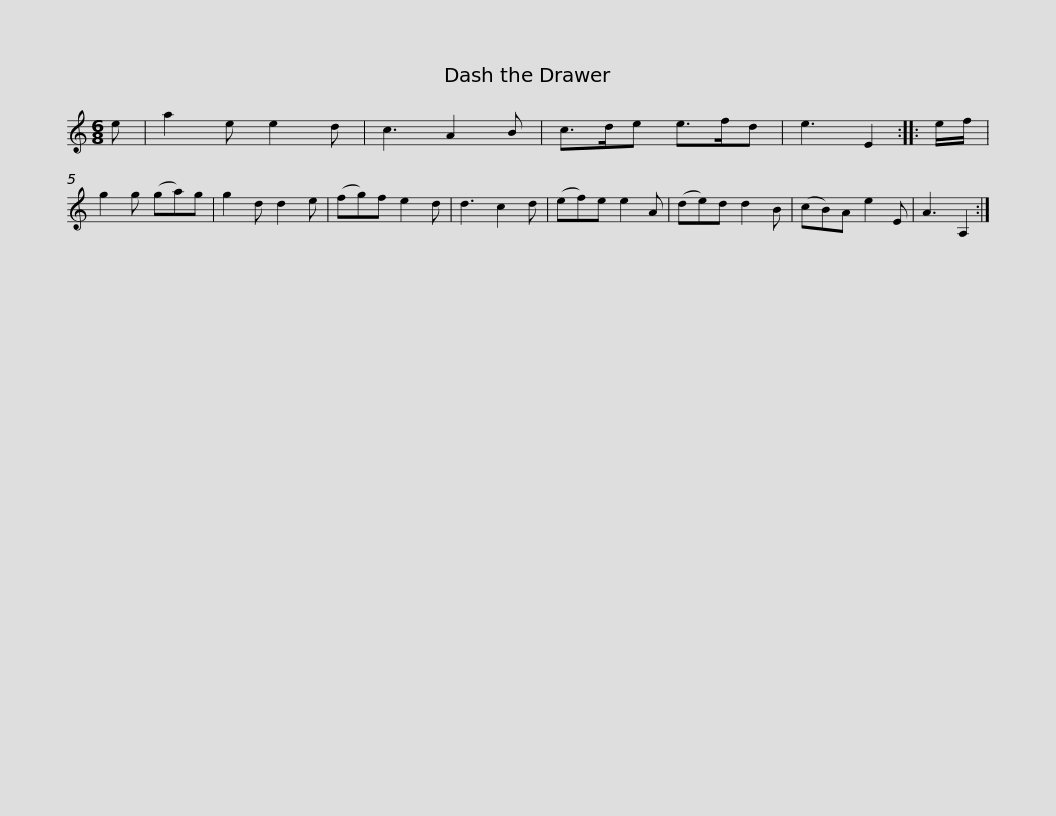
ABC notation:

X:1
L:1/8
M:6/8
I:linebreak $
K:C
V:1 treble
V:1
 e | a2 e e2 d | c3 A2 B | c>de e>fd | e3 E2 :: %5
 e/f/ | g2 g (ga)g | g2 d d2 e | (fg)f e2 d | d3 c2 d |$ %10
 (ef)e e2 A | (de)d d2 B | (cB)A e2 E | A3 A,2 :| %14
